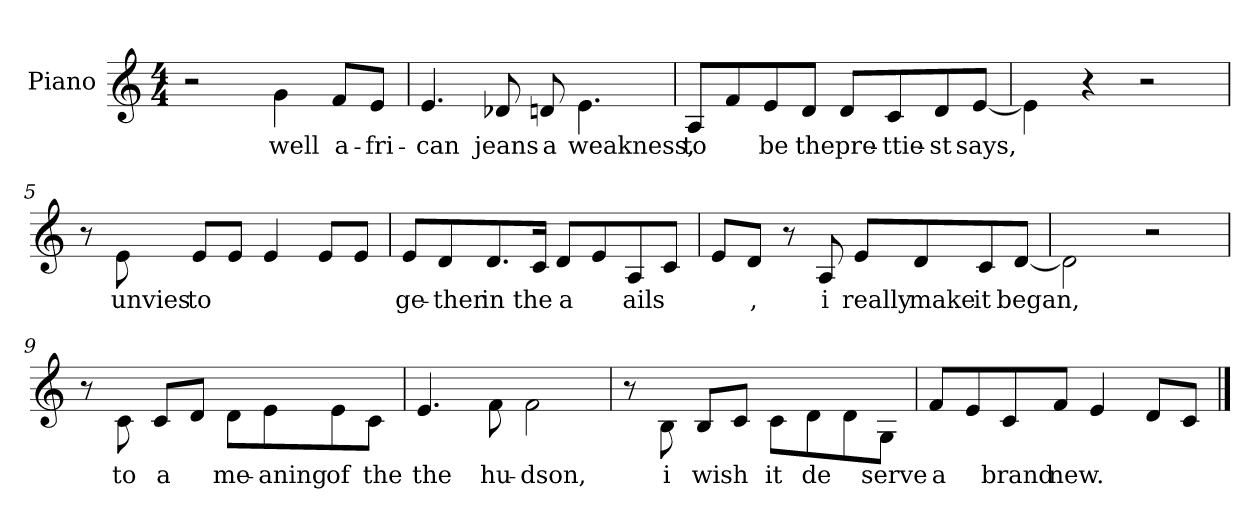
**kern	**text
*part1	*part1
*staff1	*staff1
*I"Piano	*
*I'Pno.	*
*clefG2	*
*k[]	*
*M4/4	*
=1	=1
2r	.
4g\	well
8f/L	a-
8e/J	fri-
=2	=2
4.e/	-can
8d-X/	jeans
8dn/	a
4.e\	weakness,
=3	=3
8A/L	to
8f/	--
8e/	be
8d/J	the
8d/L	pre-
8c/	ttie-
8d/	-st
[8e/J	says,
=4	=4
4e\]	.
4r	.
2r	.
=5	=5
8r	.
8e\	unvies
8e/L	to-
8e/J	--
4e/	--
8e/L	--
8e/J	--
=6	=6
8e/L	ge-
8d/	-ther
8.d/	in
16c/Jk	the
8d/L	a
8e/	--
8A/	ails
8c/J	--
=7	=7
8e/L	--
8d/J	-,
8r	.
8A/	i
8e/L	really
8d/	make
8c/	it
[8d/J	began,
=8	=8
2d\]	.
2r	.
=9	=9
8r	.
8c\	to
8c/L	a
8d/J	.
8d\L	me-
8e\	-aning
8e\	of
8c\J	the
=10	=10
4.e/	the
8f\	hu-
2f\	-dson,
=11	=11
8r	.
8B\	i
8B/L	wish
8c/J	.
8c\L	it
8d\	de-
8d\	--
8G\J	-serve
=12	=12
8f/L	a
8e/	.
8c/	brand
8f/J	new.
4e/	.
8d/L	.
8c/J	.
==	==
*-	*-
